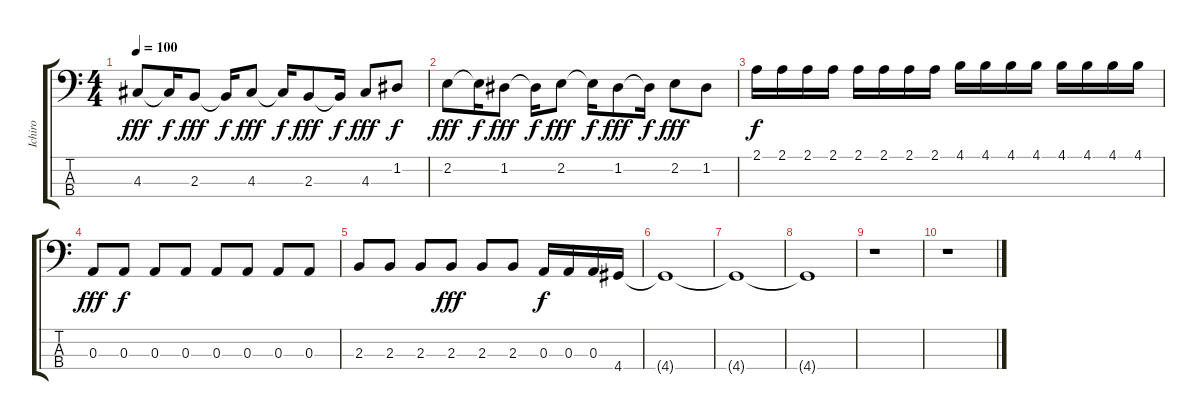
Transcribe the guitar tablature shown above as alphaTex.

\track ("Ichiro" "Ichiro") {instrument electricbasspick}
\staff {score tabs}
\tuning (G2 D2 A1 E1) {hide}
\ts (4 4)
\tempo 100
\clef f4
\ks c
4.3.8{dy fff} 4.3{t}.16{dy f} 2.3.8{dy fff} 2.3{t}.16{dy f} 4.3.8{dy fff} 4.3{t}.16{dy f} 2.3.8{dy fff} 2.3{t}.16{dy f} 4.3.8{dy fff} 1.2.8{dy f} |
2.2.8{dy fff} 2.2{t}.16{dy f} 1.2.8{dy fff} 1.2{t}.16{dy f} 2.2.8{dy fff} 2.2{t}.16{dy f} 1.2.8{dy fff} 1.2{t}.16{dy f} 2.2.8{dy fff} 1.2.8 |
2.1.16{dy f} 2.1.16 2.1.16 2.1.16 2.1.16 2.1.16 2.1.16 2.1.16 4.1.16 4.1.16 4.1.16 4.1.16 4.1.16 4.1.16 4.1.16 4.1.16 |
0.3.8{dy fff} 0.3.8{dy f} 0.3.8 0.3.8 0.3.8 0.3.8 0.3.8 0.3.8 |
2.3.8 2.3.8 2.3.8 2.3.8{dy fff} 2.3.8 2.3.8 0.3.16{dy f} 0.3.16 0.3.16 4.4.16 |
4.4{t}.1 |
4.4{t}.1 |
4.4{t}.1 |
r.1 |
r.1
